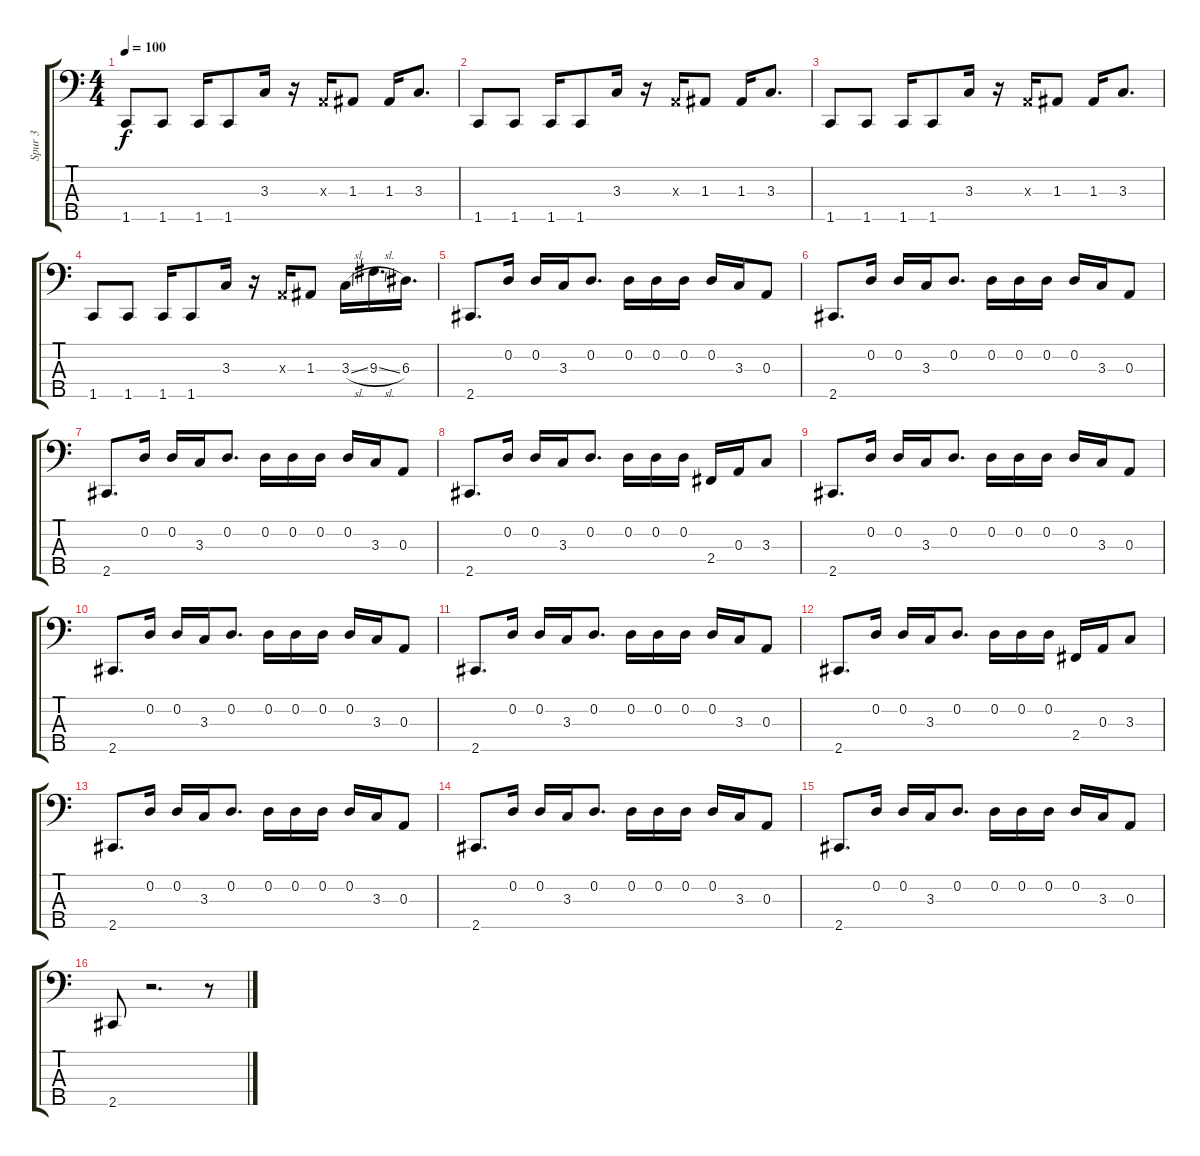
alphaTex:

\track ("Spur 3" "Spur 3") {instrument electricbassfinger}
\staff {score tabs}
\tuning (G2 D2 A1 E1 B0) {hide}
\ts (4 4)
\tempo 100
\clef f4
\ks c
1.5.8{dy f} 1.5.8 1.5.16 1.5.8 3.3.16 r.16 0.3{x}.16 1.3.8 1.3.16 3.3.8{d} |
1.5.8 1.5.8 1.5.16 1.5.8 3.3.16 r.16 0.3{x}.16 1.3.8 1.3.16 3.3.8{d} |
1.5.8 1.5.8 1.5.16 1.5.8 3.3.16 r.16 0.3{x}.16 1.3.8 1.3.16 3.3.8{d} |
1.5.8 1.5.8 1.5.16 1.5.8 3.3.16 r.16 0.3{x}.16 1.3.8 3.3{sl}.16 9.3{sl}.16{d} 6.3.16{d} |
2.5.8{d} 0.2.16 0.2.16 3.3.16 0.2.8{d} 0.2.16 0.2.16 0.2.16 0.2.16 3.3.16 0.3.8 |
2.5.8{d} 0.2.16 0.2.16 3.3.16 0.2.8{d} 0.2.16 0.2.16 0.2.16 0.2.16 3.3.16 0.3.8 |
2.5.8{d} 0.2.16 0.2.16 3.3.16 0.2.8{d} 0.2.16 0.2.16 0.2.16 0.2.16 3.3.16 0.3.8 |
2.5.8{d} 0.2.16 0.2.16 3.3.16 0.2.8{d} 0.2.16 0.2.16 0.2.16 2.4.16 0.3.16 3.3.8 |
2.5.8{d} 0.2.16 0.2.16 3.3.16 0.2.8{d} 0.2.16 0.2.16 0.2.16 0.2.16 3.3.16 0.3.8 |
2.5.8{d} 0.2.16 0.2.16 3.3.16 0.2.8{d} 0.2.16 0.2.16 0.2.16 0.2.16 3.3.16 0.3.8 |
2.5.8{d} 0.2.16 0.2.16 3.3.16 0.2.8{d} 0.2.16 0.2.16 0.2.16 0.2.16 3.3.16 0.3.8 |
2.5.8{d} 0.2.16 0.2.16 3.3.16 0.2.8{d} 0.2.16 0.2.16 0.2.16 2.4.16 0.3.16 3.3.8 |
2.5.8{d} 0.2.16 0.2.16 3.3.16 0.2.8{d} 0.2.16 0.2.16 0.2.16 0.2.16 3.3.16 0.3.8 |
2.5.8{d} 0.2.16 0.2.16 3.3.16 0.2.8{d} 0.2.16 0.2.16 0.2.16 0.2.16 3.3.16 0.3.8 |
2.5.8{d} 0.2.16 0.2.16 3.3.16 0.2.8{d} 0.2.16 0.2.16 0.2.16 0.2.16 3.3.16 0.3.8 |
2.5.8 r.2{d} r.8
